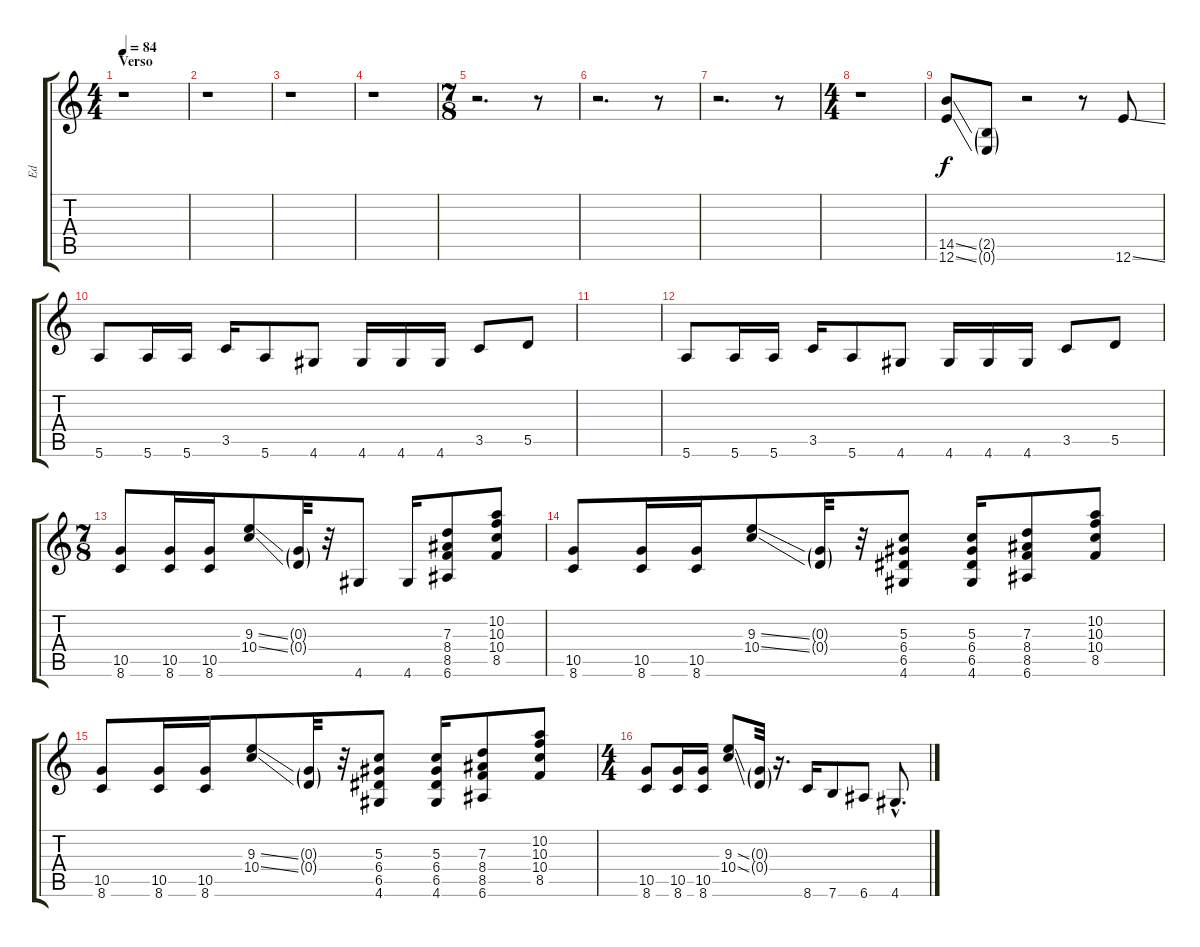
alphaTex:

\track ("Ed" "Ed") {instrument overdrivenguitar}
\staff {score tabs}
\tuning (E4 B3 G3 D3 A2 E2) {hide}
\ts (4 4)
\section ("" "Verso")
\tempo 84
\clef g2
\ks c
r.1{dy f} |
r.1 |
r.1 |
r.1 |
\ts (7 8)
r.2{d} r.8 |
r.2{d} r.8 |
r.2{d} r.8 |
\ts (4 4)
r.1 |
(14.5{ss} 12.6{ss}).8 (2.5{g} 0.6{g}).8 r.2 r.8 12.6{ss}.8 |
5.6.8 5.6.16 5.6.16 3.5.16 5.6.8 4.6.8 4.6.16 4.6.16 4.6.16 3.5.8 5.5.8 |
|
5.6.8 5.6.16 5.6.16 3.5.16 5.6.8 4.6.8 4.6.16 4.6.16 4.6.16 3.5.8 5.5.8 |
\ts (7 8)
(10.5 8.6).8 (10.5 8.6).16 (10.5 8.6).16 (9.3{ss} 10.4{ss}).8 (0.3{g} 0.4{g}).32 r.32 4.6.8 4.6.16 (7.3 8.4 8.5 6.6).8 (10.2 10.3 10.4 8.5).8 |
(10.5 8.6).8 (10.5 8.6).16 (10.5 8.6).16 (9.3{ss} 10.4{ss}).8 (0.3{g} 0.4{g}).32 r.32 (5.3 6.4 6.5 4.6).8 (5.3 6.4 6.5 4.6).16 (7.3 8.4 8.5 6.6).8 (10.2 10.3 10.4 8.5).8 |
(10.5 8.6).8 (10.5 8.6).16 (10.5 8.6).16 (9.3{ss} 10.4{ss}).8 (0.3{g} 0.4{g}).32 r.32 (5.3 6.4 6.5 4.6).8 (5.3 6.4 6.5 4.6).16 (7.3 8.4 8.5 6.6).8 (10.2 10.3 10.4 8.5).8 |
\ts (4 4)
(10.5 8.6).8 (10.5 8.6).16 (10.5 8.6).16 (9.3{ss} 10.4{ss}).8 (0.3{g} 0.4{g}).32 r.16{d} 8.6.16 7.6.8 6.6.8 4.6{hac}.8{d}
